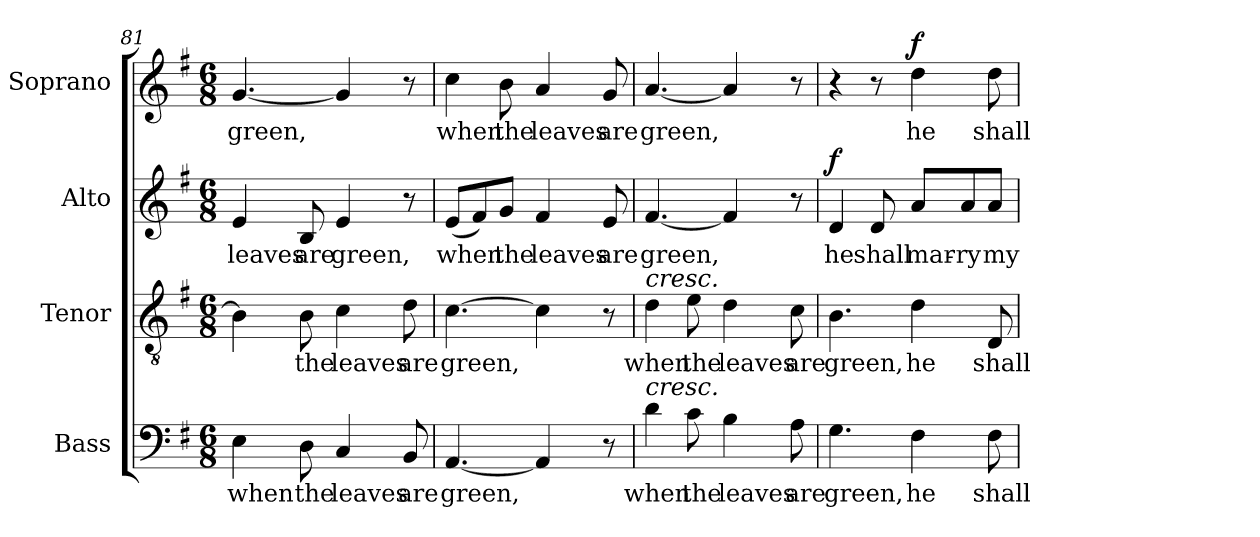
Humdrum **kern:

**kern	**text	**kern	**text	**kern	**text	**dynam	**kern	**text	**dynam
*part4	*part4	*part3	*part3	*part2	*part2	*part2	*part1	*part1	*part1
*staff4	*staff4	*staff3	*staff3	*staff2	*staff2	*staff2	*staff1	*staff1	*staff1
*I"Bass	*	*I"Tenor	*	*I"Alto	*	*	*I"Soprano	*	*
*I'B.	*	*I'T.	*	*I'A.	*	*	*I'S.	*	*
*clefF4	*	*clefGv2	*	*clefG2	*	*	*clefG2	*	*
*	*	*ITrd7c12	*	*	*	*	*	*	*
*k[f#]	*	*k[f#]	*	*k[f#]	*	*	*k[f#]	*	*
*G:	*	*G:	*	*G:	*	*	*G:	*	*
*M6/8	*	*M6/8	*	*M6/8	*	*	*M6/8	*	*
=81	=81	=81	=81	=81	=81	=81	=81	=81	=81
!	!LO:LY:b:color=#000000	!	!	!	!	!	!	!	!
!	!	!	!	!	!LO:LY:b:color=#000000	!	!	!	!
!	!	!	!	!	!	!	!	!LO:LY:b:color=#000000	!
4Ei\	when	4BBi\]	.	4ei/	leaves	.	[4.gi/	green,	.
!	!LO:LY:b:color=#000000	!	!	!	!	!	!	!	!
!	!	!	!LO:LY:b:color=#000000	!	!	!	!	!	!
!	!	!	!	!	!LO:LY:b:color=#000000	!	!	!	!
8Di\	the	8BBi\	the	8Bi/	are	.	.	.	.
!	!LO:LY:b:color=#000000	!	!	!	!	!	!	!	!
!	!	!	!LO:LY:b:color=#000000	!	!	!	!	!	!
!	!	!	!	!	!LO:LY:b:color=#000000	!	!	!	!
4Ci/	leaves	4Ci\	leaves	4ei/	green,	.	4gi/]	.	.
!	!LO:LY:b:color=#000000	!	!	!	!	!	!	!	!
!	!	!	!LO:LY:b:color=#000000	!	!	!	!	!	!
8BBi/	are	8Di\	are	8r	.	.	8r	.	.
!!LO:LB:g=z
=82	=82	=82	=82	=82	=82	=82	=82	=82	=82
!	!LO:LY:b:color=#000000	!	!	!	!	!	!	!	!
!	!	!	!LO:LY:b:color=#000000	!	!	!	!	!	!
!	!	!	!	!	!LO:LY:b:color=#000000	!	!	!	!
!	!	!	!	!	!	!	!	!LO:LY:b:color=#000000	!
[4.AAi/	green,	[4.Ci\	green,	(8ei/L	when	.	4cci\	when	.
.	.	.	.	8f#i/)	.	.	.	.	.
!	!	!	!	!	!LO:LY:b:color=#000000	!	!	!	!
!	!	!	!	!	!	!	!	!LO:LY:b:color=#000000	!
.	.	.	.	8gi/J	the	.	8bi\	the	.
!	!	!	!	!	!LO:LY:b:color=#000000	!	!	!	!
!	!	!	!	!	!	!	!	!LO:LY:b:color=#000000	!
4AAi/]	.	4Ci\]	.	4f#i/	leaves	.	4ai/	leaves	.
!	!	!	!	!	!LO:LY:b:color=#000000	!	!	!	!
!	!	!	!	!	!	!	!	!LO:LY:b:color=#000000	!
8r	.	8r	.	8ei/	are	.	8gi/	are	.
=83	=83	=83	=83	=83	=83	=83	=83	=83	=83
!	!LO:LY:b:color=#000000	!	!	!	!	!	!	!	!
!	!	!	!LO:LY:b:color=#000000	!	!	!	!	!	!
!	!	!	!	!	!LO:LY:b:color=#000000	!	!	!	!
!	!	!LO:TX:a:i:t=cresc.	!	!	!	!	!	!	!
!LO:TX:a:i:t=cresc.	!	!	!	!	!	!	!	!	!
!	!	!	!	!	!	!	!	!LO:LY:b:color=#000000	!
4di\	when	4Di\	when	[4.f#i/	green,	.	[4.ai/	green,	.
!	!LO:LY:b:color=#000000	!	!	!	!	!	!	!	!
!	!	!	!LO:LY:b:color=#000000	!	!	!	!	!	!
8ci\	the	8Ei\	the	.	.	.	.	.	.
!	!LO:LY:b:color=#000000	!	!	!	!	!	!	!	!
!	!	!	!LO:LY:b:color=#000000	!	!	!	!	!	!
4Bi\	leaves	4Di\	leaves	4f#i/]	.	.	4ai/]	.	.
!	!LO:LY:b:color=#000000	!	!	!	!	!	!	!	!
!	!	!	!LO:LY:b:color=#000000	!	!	!	!	!	!
8Ai\	are	8Ci\	are	8r	.	.	8r	.	.
=84	=84	=84	=84	=84	=84	=84	=84	=84	=84
!	!LO:LY:b:color=#000000	!	!	!	!	!	!	!	!
!	!	!	!LO:LY:b:color=#000000	!	!	!	!	!	!
!	!	!	!	!	!LO:LY:b:color=#000000	!	!	!	!
4.Gi\	green,	4.BBi\	green,	4di/	he	f	4r	.	.
!	!	!	!	!	!LO:LY:b:color=#000000	!	!	!	!
.	.	.	.	8di/	shall	.	8r	.	.
!	!LO:LY:b:color=#000000	!	!	!	!	!	!	!	!
!	!	!	!LO:LY:b:color=#000000	!	!	!	!	!	!
!	!	!	!	!	!LO:LY:b:color=#000000	!	!	!	!
!	!	!	!	!	!	!	!	!LO:LY:b:color=#000000	!
4F#i\	he	4Di\	he	8ai/L	mar-	.	4ddi\	he	f
!	!	!	!	!	!LO:LY:b:color=#000000	!	!	!	!
.	.	.	.	8ai/	-ry	.	.	.	.
!	!LO:LY:b:color=#000000	!	!	!	!	!	!	!	!
!	!	!	!LO:LY:b:color=#000000	!	!	!	!	!	!
!	!	!	!	!	!LO:LY:b:color=#000000	!	!	!	!
!	!	!	!	!	!	!	!	!LO:LY:b:color=#000000	!
8F#i\	shall	8DDi/	shall	8ai/J	my	.	8ddi\	shall	.
=	=	=	=	=	=	=	=	=	=
*-	*-	*-	*-	*-	*-	*-	*-	*-	*-
